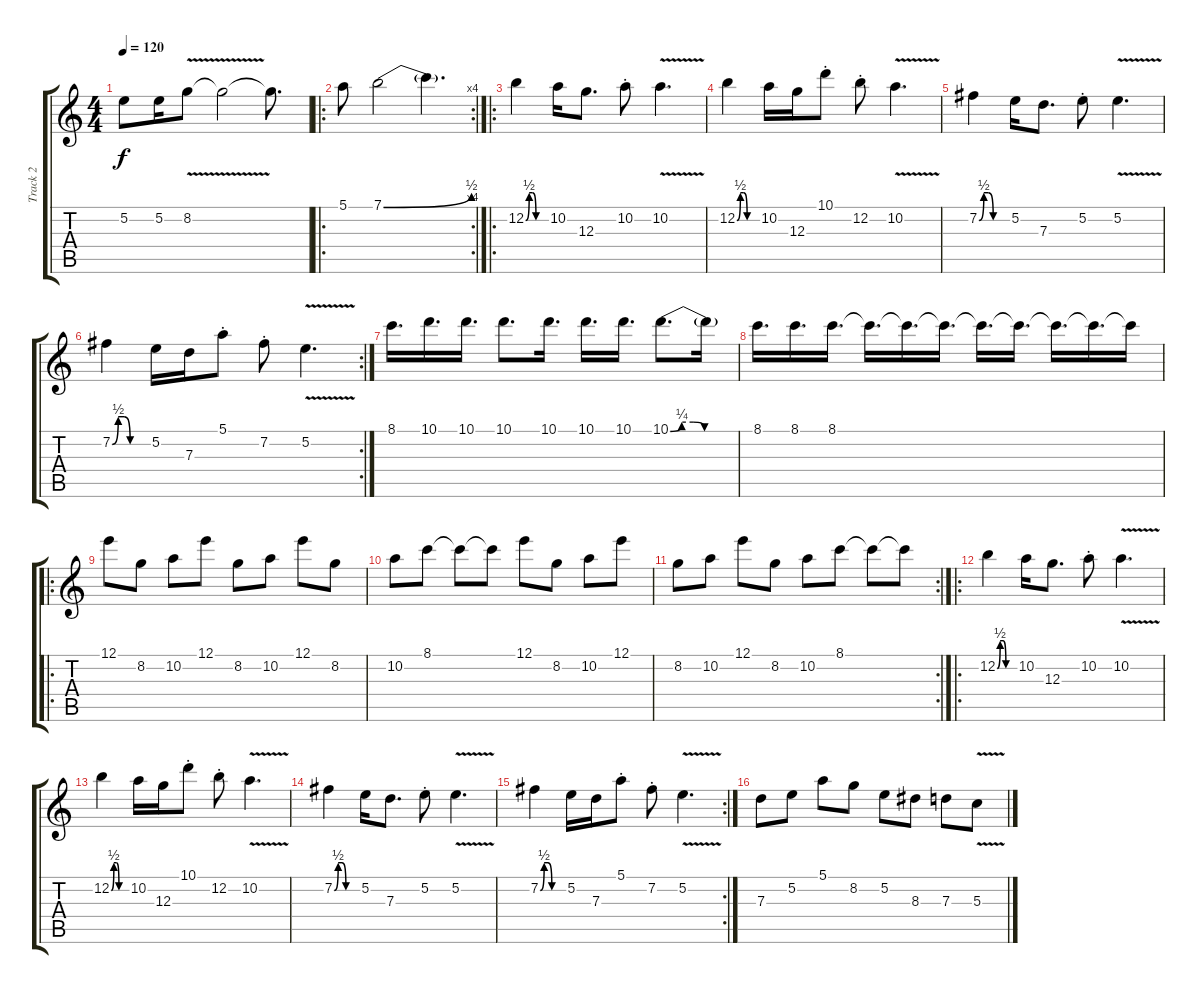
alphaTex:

\track ("Track 2" "Track 2") {instrument overdrivenguitar}
\staff {score tabs}
\tuning (E4 B3 G3 D3 A2 E2) {hide}
\ts (4 4)
\tempo 120
\clef g2
\ks c
5.2.8{dy f} 5.2.16 8.2{v}.8 8.2{t}.2 8.2{t}.8{d} |
\ro
\rc 4
5.1.8 7.1{be (bend 0 0 60 2)}.2 7.1{t}.4{d} |
\ro
12.2{be (custom 0 0 10 2 20 2 30 0 60 0)}.4 10.2.16 12.3.8{d} 10.2{st}.8 10.2{v}.4{d} |
12.2{be (custom 0 0 10 2 20 2 30 0 60 0)}.4 10.2.16 12.3.16 10.1{st}.8 12.2{st}.8 10.2{v}.4{d} |
7.2{be (custom 0 0 10 2 20 2 30 0 60 0)}.4 5.2.16 7.3.8{d} 5.2{st}.8 5.2{v}.4{d} |
\rc 2
7.2{be (custom 0 0 10 2 20 2 30 0 60 0)}.4 5.2.16 7.3.16 5.1{st}.8 7.2{st}.8 5.2{v}.4{d} |
8.1.16{d} 10.1.16{d} 10.1.16{d} 10.1.8{d} 10.1.16{d} 10.1.16{d} 10.1.16{d} 10.1{be (custom 0 0 10 1 20 1 30 0 60 0)}.8{d} 10.1{t}.16 |
8.1.16{d} 8.1.16{d} 8.1.16{d} 8.1{t}.16{d} 8.1{t}.16{d} 8.1{t}.16{d} 8.1{t}.16{d} 8.1{t}.16{d} 8.1{t}.16{d} 8.1{t}.16{d} 8.1{t}.16 |
\ro
12.1.8 8.2.8 10.2.8 12.1.8 8.2.8 10.2.8 12.1.8 8.2.8 |
10.2.8 8.1.8 8.1{t}.8 8.1{t}.8 12.1.8 8.2.8 10.2.8 12.1.8 |
\rc 2
8.2.8 10.2.8 12.1.8 8.2.8 10.2.8 8.1.8 8.1{t}.8 8.1{t}.8 |
\ro
12.2{be (custom 0 0 10 2 20 2 30 0 60 0)}.4 10.2.16 12.3.8{d} 10.2{st}.8 10.2{v}.4{d} |
12.2{be (custom 0 0 10 2 20 2 30 0 60 0)}.4 10.2.16 12.3.16 10.1{st}.8 12.2{st}.8 10.2{v}.4{d} |
7.2{be (custom 0 0 10 2 20 2 30 0 60 0)}.4 5.2.16 7.3.8{d} 5.2{st}.8 5.2{v}.4{d} |
\rc 2
7.2{be (custom 0 0 10 2 20 2 30 0 60 0)}.4 5.2.16 7.3.16 5.1{st}.8 7.2{st}.8 5.2{v}.4{d} |
7.3.8 5.2.8 5.1.8 8.2.8 5.2.8 8.3.8 7.3.8 5.3{v}.8
